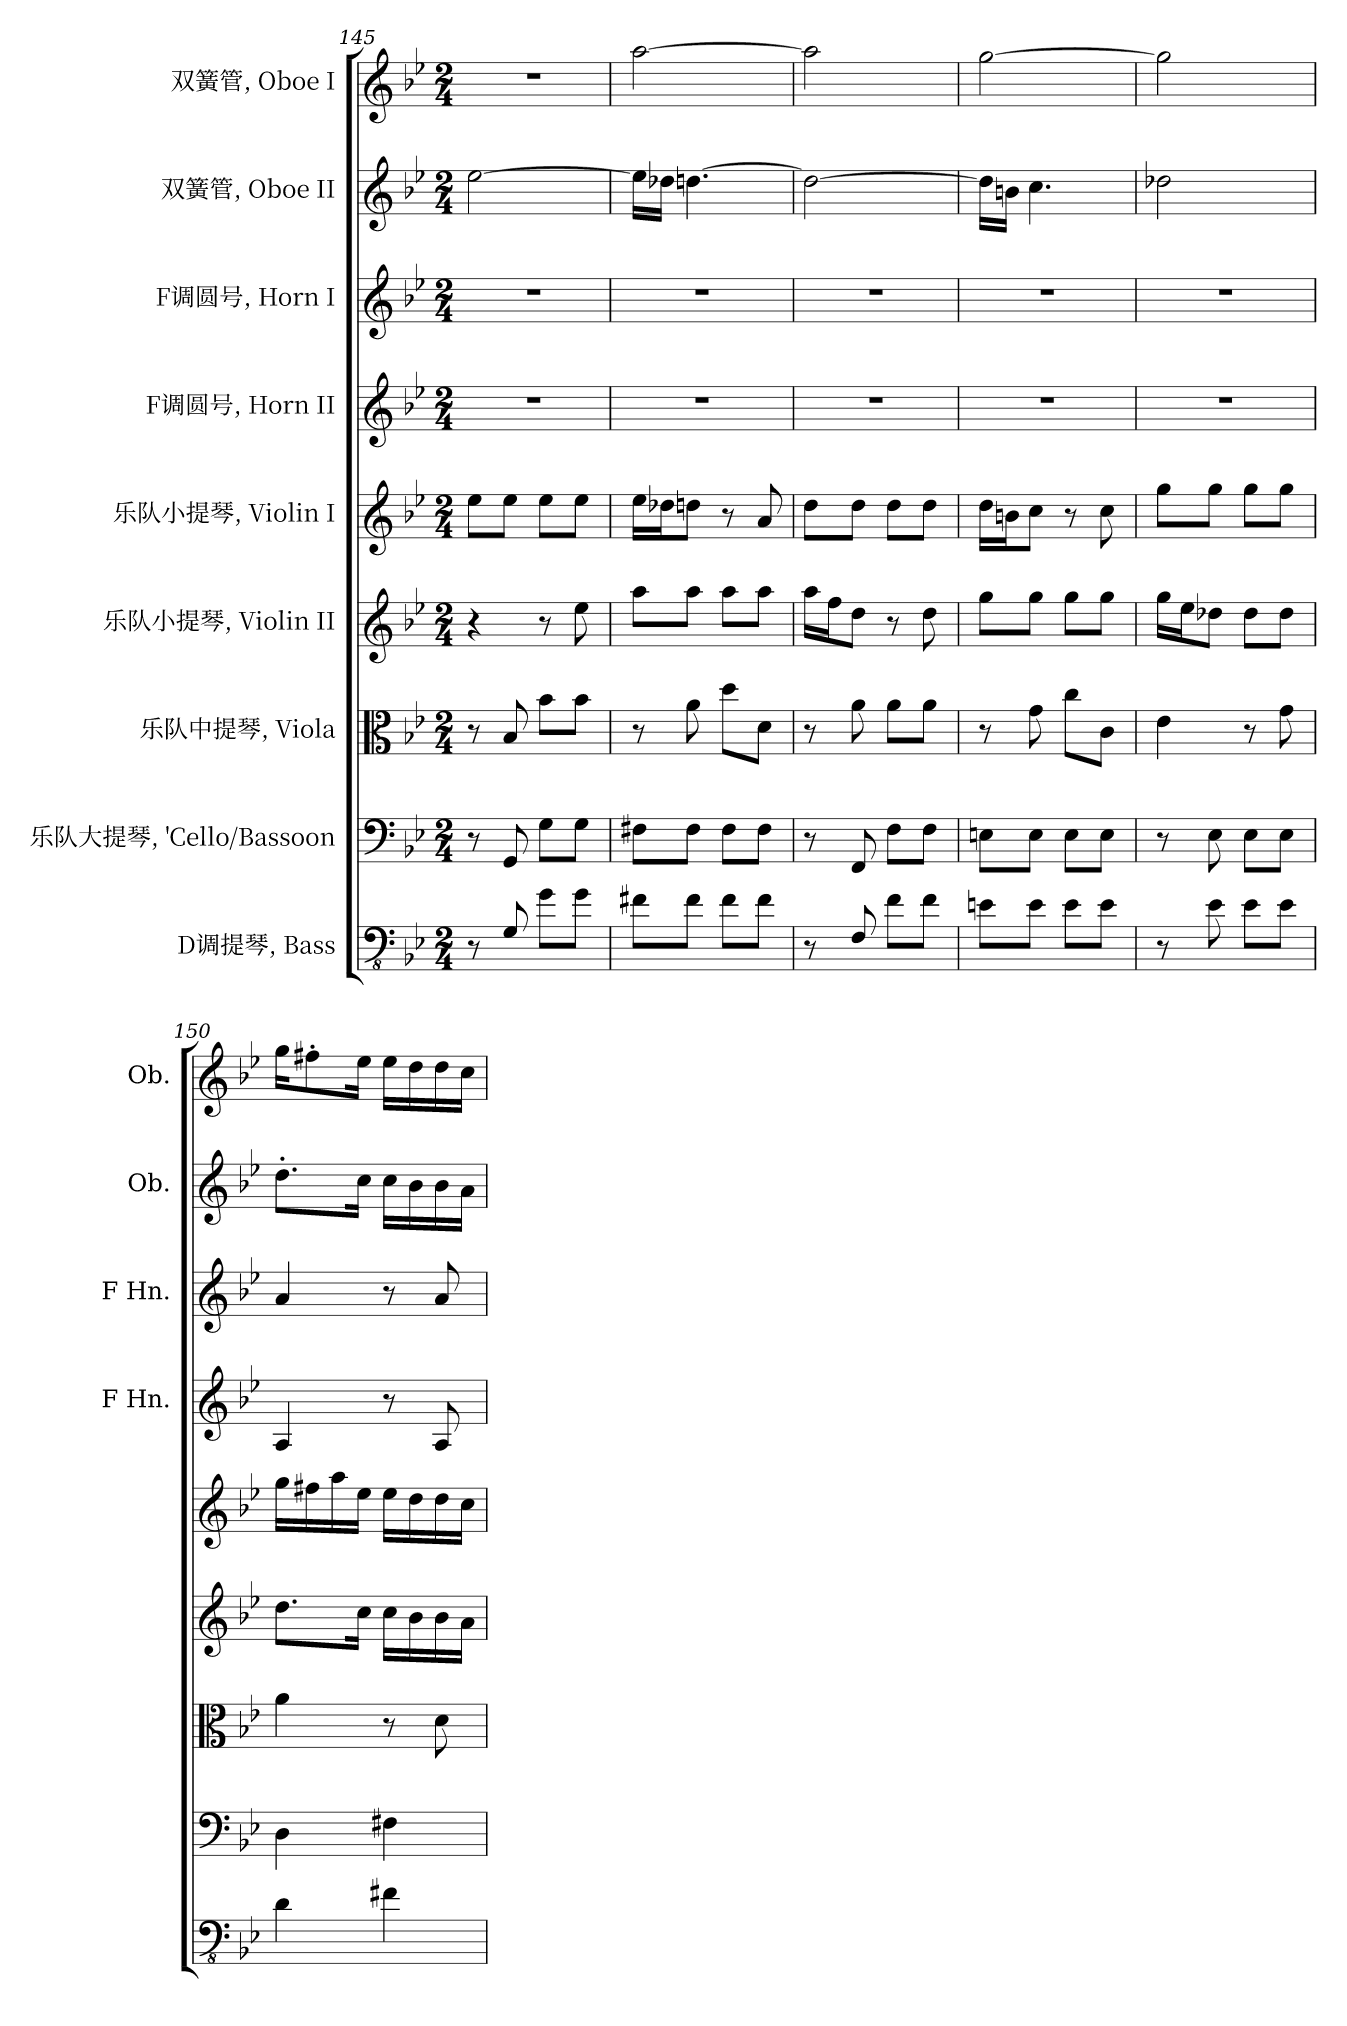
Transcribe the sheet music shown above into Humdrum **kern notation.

**kern	**kern	**kern	**kern	**kern	**kern	**kern	**kern	**kern
*part9	*part8	*part7	*part6	*part5	*part4	*part3	*part2	*part1
*staff9	*staff8	*staff7	*staff6	*staff5	*staff4	*staff3	*staff2	*staff1
*I"D调提琴, Bass	*I"乐队大提琴, 'Cello/Bassoon	*I"乐队中提琴, Viola	*I"乐队小提琴, Violin II	*I"乐队小提琴, Violin I	*I"F调圆号, Horn II	*I"F调圆号, Horn I	*I"双簧管, Oboe II	*I"双簧管, Oboe I
*	*	*	*	*	*I'F Hn.	*I'F Hn.	*I'Ob.	*I'Ob.
*clefFv4	*clefF4	*clefC3	*clefG2	*clefG2	*clefG2	*clefG2	*clefG2	*clefG2
*ITrd7c12	*	*	*	*	*ITrd4c7	*ITrd4c7	*	*
*k[b-e-]	*k[b-e-]	*k[b-e-]	*k[b-e-]	*k[b-e-]	*k[b-e-a-]	*k[b-e-a-]	*k[b-e-]	*k[b-e-]
*M2/4	*M2/4	*M2/4	*M2/4	*M2/4	*M2/4	*M2/4	*M2/4	*M2/4
=145	=145	=145	=145	=145	=145	=145	=145	=145
8r	8r	8r	4r	8ee-\L	2r	2r	[2ee-\	2r
8GGG/	8GG/	8B-/	.	8ee-\J	.	.	.	.
8GG\L	8G\L	8b-\L	8r	8ee-\L	.	.	.	.
8GG\J	8G\J	8b-\J	8ee-\	8ee-\J	.	.	.	.
=146	=146	=146	=146	=146	=146	=146	=146	=146
8FF#X\L	8F#X\L	8r	8aa\L	16ee-\LL	2r	2r	16ee-\LL]	[2aa\
.	.	.	.	16dd-X\J	.	.	16dd-X\JJ	.
8FF#\J	8F#\J	8a\	8aa\J	8ddn\J	.	.	[4.ddn\	.
8FF#\L	8F#\L	8dd\L	8aa\L	8r	.	.	.	.
8FF#\J	8F#\J	8d\J	8aa\J	8a/	.	.	.	.
!!LO:PB:g=z
=147	=147	=147	=147	=147	=147	=147	=147	=147
8r	8r	8r	16aa\LL	8dd\L	2r	2r	2dd\_	2aa\]
.	.	.	16ff\J	.	.	.	.	.
8FFF/	8FF/	8a\	8dd\J	8dd\J	.	.	.	.
8FF\L	8F\L	8a\L	8r	8dd\L	.	.	.	.
8FF\J	8F\J	8a\J	8dd\	8dd\J	.	.	.	.
=148	=148	=148	=148	=148	=148	=148	=148	=148
8EEn\L	8En\L	8r	8gg\L	16dd\LL	2r	2r	16dd\LL]	[2gg\
.	.	.	.	16bn\J	.	.	16bn\JJ	.
8EE\J	8E\J	8g\	8gg\J	8cc\J	.	.	4.cc\	.
8EE\L	8E\L	8cc\L	8gg\L	8r	.	.	.	.
8EE\J	8E\J	8c\J	8gg\J	8cc\	.	.	.	.
=149	=149	=149	=149	=149	=149	=149	=149	=149
8r	8r	4e-\	16gg\LL	8gg\L	2r	2r	2dd-X\	2gg\]
.	.	.	16ee-\J	.	.	.	.	.
8EE-\	8E-\	.	8dd-X\J	8gg\J	.	.	.	.
8EE-\L	8E-\L	8r	8dd-\L	8gg\L	.	.	.	.
8EE-\J	8E-\J	8g\	8dd-\J	8gg\J	.	.	.	.
=150	=150	=150	=150	=150	=150	=150	=150	=150
4DD\	4D\	4a\	8.dd\L	16gg\LL	4D/	4d/	8.dd'\L	16gg\KL
.	.	.	.	16ff#X\	.	.	.	8ff#X'\
.	.	.	.	16aa\	.	.	.	.
.	.	.	16cc\Jk	16ee-\JJ	.	.	16cc\Jk	16ee-\Jk
4FF#X\	4F#X\	8r	16cc\LL	16ee-\LL	8r	8r	16cc\LL	16ee-\LL
.	.	.	16b-\	16dd\	.	.	16b-\	16dd\
.	.	8d\	16b-\	16dd\	8D/	8d/	16b-\	16dd\
.	.	.	16a\JJ	16cc\JJ	.	.	16a\JJ	16cc\JJ
=	=	=	=	=	=	=	=	=
*-	*-	*-	*-	*-	*-	*-	*-	*-
